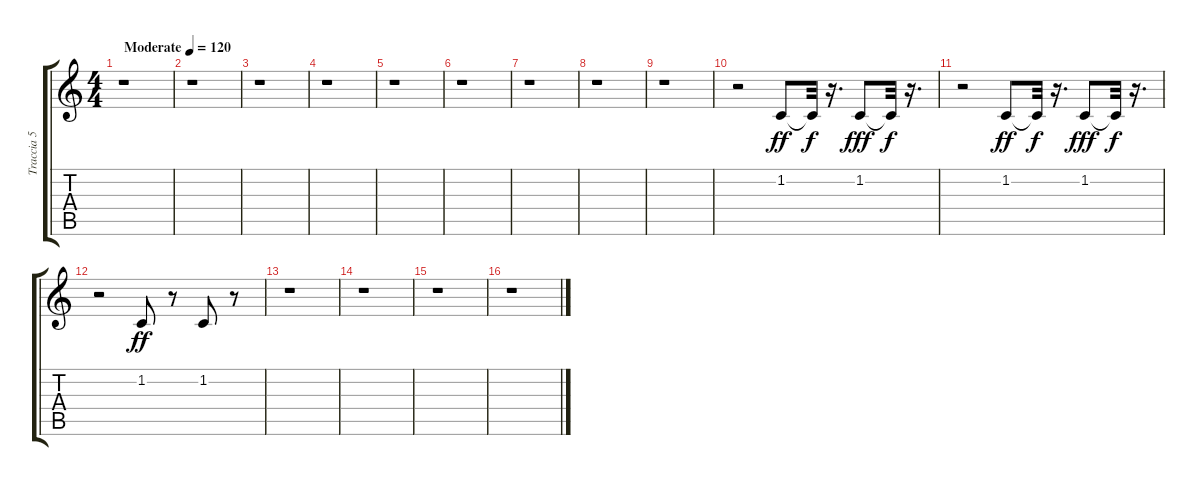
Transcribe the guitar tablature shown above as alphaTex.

\track ("Traccia 5" "Traccia 5") {instrument electricpiano1}
\staff {score tabs}
\tuning (E4 B3 G3 D3 A2 E2) {hide}
\ts (4 4)
\tempo (120 "Moderate")
\clef g2
\ks c
r.1{dy ff instrument electricpiano1} |
r.1 |
r.1 |
r.1 |
r.1 |
r.1 |
r.1 |
r.1 |
r.1 |
r.2 1.2.8 1.2{t}.32{dy f} r.16{d} 1.2.8{dy fff} 1.2{t}.32{dy f} r.16{d} |
r.2 1.2.8{dy ff} 1.2{t}.32{dy f} r.16{d} 1.2.8{dy fff} 1.2{t}.32{dy f} r.16{d} |
r.2 1.2.8{dy ff} r.8 1.2.8 r.8 |
r.1 |
r.1 |
r.1 |
r.1
